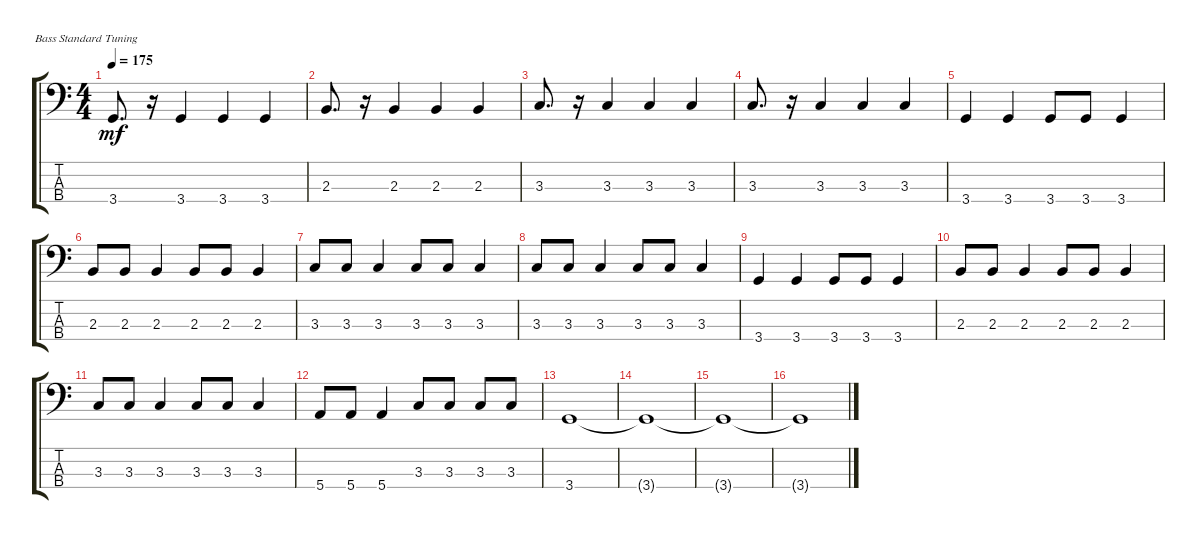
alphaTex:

\defaultSystemsLayout 4
\bracketExtendMode groupsimilarinstruments
\singleTrackTrackNamePolicy hidden
\multiTrackTrackNamePolicy hidden
\firstSystemTrackNameOrientation horizontal
\otherSystemsTrackNameOrientation horizontal
\track ("Electric Bass" "E-Bass") {solo instrument electricbassfinger}
\staff {score tabs}
\tuning (G2 D2 A1 E1)
\ts (4 4)
\tempo 175
\clef f4
\ks c
3.4.8{d dy mf} r.16 3.4.4 3.4.4 3.4.4 |
2.3.8{d} r.16 2.3.4 2.3.4 2.3.4 |
3.3.8{d} r.16 3.3.4 3.3.4 3.3.4 |
3.3.8{d} r.16 3.3.4 3.3.4 3.3.4 |
3.4.4 3.4.4 3.4.8 3.4.8 3.4.4 |
2.3.8 2.3.8 2.3.4 2.3.8 2.3.8 2.3.4 |
3.3.8 3.3.8 3.3.4 3.3.8 3.3.8 3.3.4 |
3.3.8 3.3.8 3.3.4 3.3.8 3.3.8 3.3.4 |
3.4.4 3.4.4 3.4.8 3.4.8 3.4.4 |
2.3.8 2.3.8 2.3.4 2.3.8 2.3.8 2.3.4 |
3.3.8 3.3.8 3.3.4 3.3.8 3.3.8 3.3.4 |
\tempo (85 0.5 hide)
5.4.8 5.4.8 5.4.4 3.3.8 3.3.8 3.3.8 3.3.8 |
\tempo (175 hide)
3.4.1 |
3.4{t}.1 |
3.4{t}.1 |
3.4{t}.1
